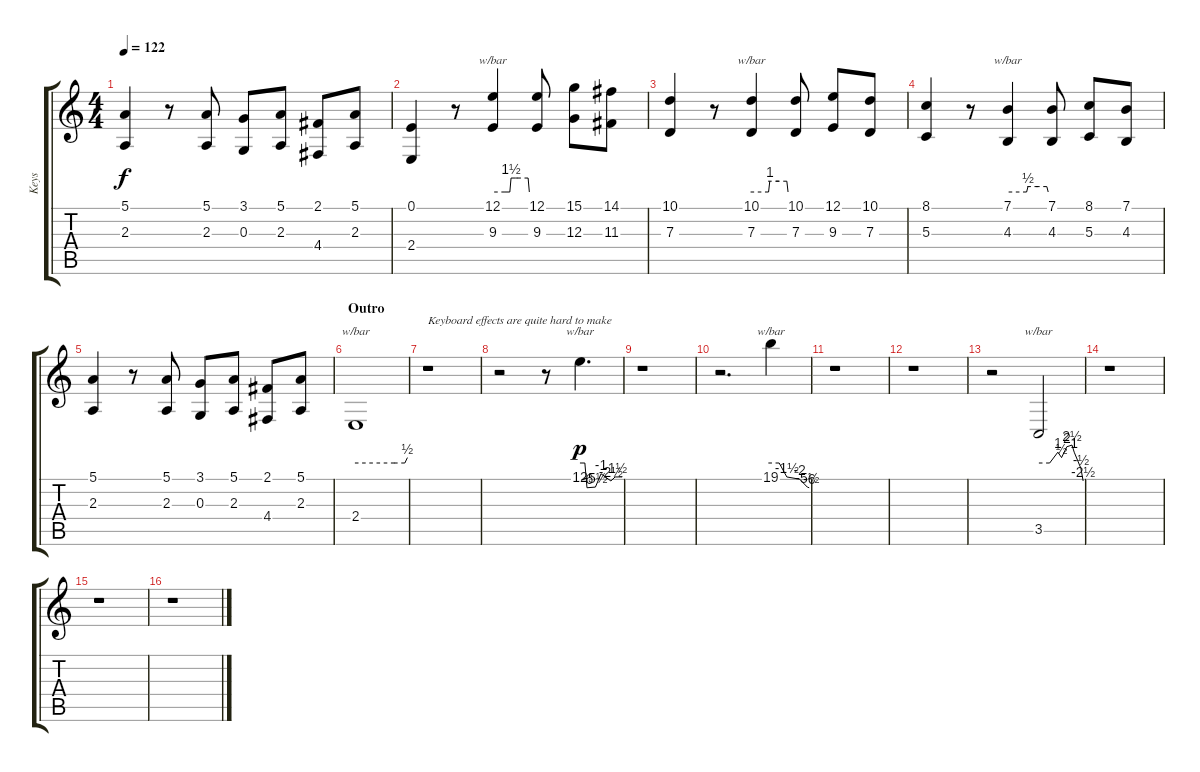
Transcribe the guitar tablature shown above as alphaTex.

\track ("Keys" "Keys") {instrument lead2sawtooth}
\staff {score tabs}
\tuning (E4 B3 G3 D3 A2 E2) {hide}
\ts (4 4)
\tempo 122
\clef g2
\ks c
(5.1 2.3).4{dy f} r.8 (5.1 2.3).8 (3.1 0.3).8 (5.1 2.3).8 (2.1 4.4).8 (5.1 2.3).8 |
(0.1 2.4).4 r.8 (12.1 9.3).4{tbe (custom default 0 0 20 0 28 0 30 6 37 6 41 6 58 6 60 0)} (12.1 9.3).8 (15.1 12.3).8 (14.1 11.3).8 |
(10.1 7.3).4 r.8 (10.1 7.3).4{tbe (custom default 0 0 28 0 30 4 45 4 58 4 60 0)} (10.1 7.3).8 (12.1 9.3).8 (10.1 7.3).8 |
(8.1 5.3).4 r.8 (7.1 4.3).4{tbe (custom default 0 0 28 0 30 2 45 2 58 2 60 0)} (7.1 4.3).8 (8.1 5.3).8 (7.1 4.3).8 |
(5.1 2.3).4 r.8 (5.1 2.3).8 (3.1 0.3).8 (5.1 2.3).8 (2.1 4.4).8 (5.1 2.3).8 |
\section ("" "Outro")
2.4.1{tbe (custom default 0 0 45 0 57 0 60 2) volume 14} |
r.1{txt "Keyboard effects are quite hard to make"} |
r.2 r.8 12.1.4{d tbe (custom default 0 0 7 0 10 -24 22 -22 30 -4 44 -10 50 -6 55 -6 58 -6 60 -6) dy p} |
r.1 |
r.2{d} 19.1.4{tbe (custom default 0 0 13 0 25 -6 45 -8 57 -22 60 -24)} |
r.1 |
r.1 |
r.2 3.5.2{tbe (custom default 0 0 15 0 26 4 31 2 38 8 45 10 48 4 57 -2 60 -10)} |
r.1 |
r.1 |
r.1
